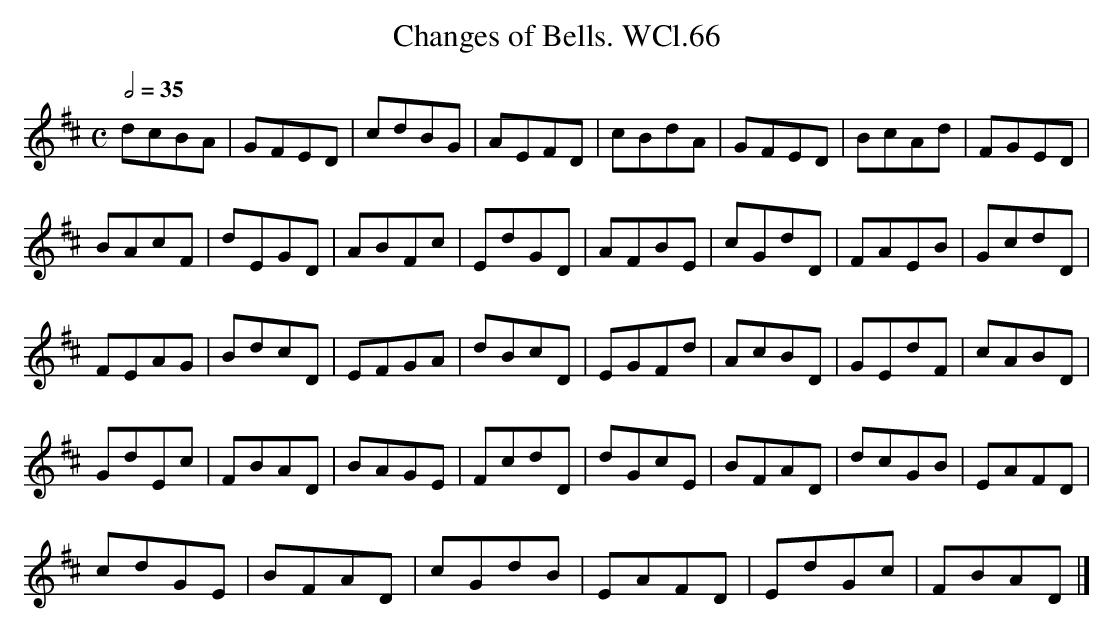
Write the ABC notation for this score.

X:1
T:Changes of Bells. WCl.66
M:C
Q:1/2=35
K:D
dcBA|GFED|cdBG|AEFD|cBdA|GFED|BcAd|FGED|
BAcF|dEGD|ABFc|EdGD|AFBE|cGdD|FAEB|GcdD|
FEAG|BdcD|EFGA|dBcD|EGFd|AcBD|GEdF|cABD|
GdEc|FBAD|BAGE|FcdD|dGcE|BFAD|dcGB|EAFD|
cdGE|BFAD|cGdB|EAFD|EdGc|FBAD|]
